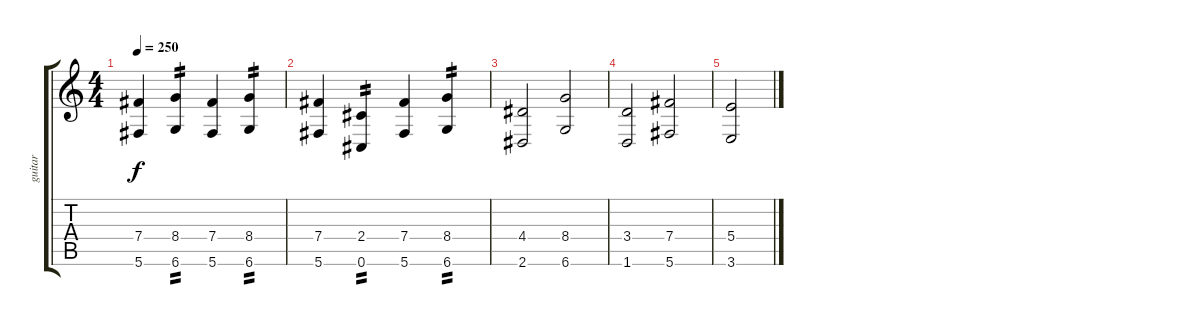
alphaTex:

\track ("guitar" "guitar") {instrument distortionguitar}
\staff {score tabs}
\tuning (Db4 Ab3 E3 B2 Gb2 Db2) {hide}
\ts (4 4)
\tempo 250
\clef g2
\ks c
(7.4 5.6).4{dy f} (8.4 6.6).4{tp 2} (7.4 5.6).4 (8.4 6.6).4{tp 2} |
(7.4 5.6).4 (2.4 0.6).4{tp 2} (7.4 5.6).4 (8.4 6.6).4{tp 2} |
(4.4 2.6).2 (8.4 6.6).2 |
(3.4 1.6).2 (7.4 5.6).2 |
(5.4 3.6).2
